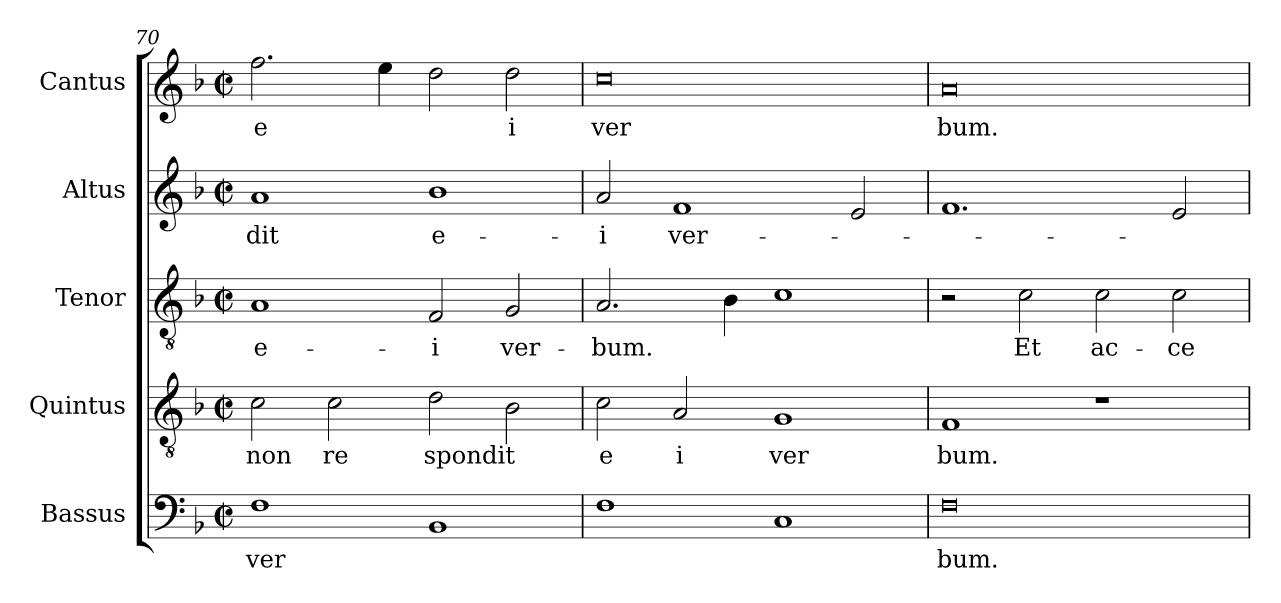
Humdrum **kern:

**kern	**text	**kern	**text	**kern	**text	**kern	**text	**kern	**text
*part5	*part5	*part4	*part4	*part3	*part3	*part2	*part2	*part1	*part1
*staff5	*staff5	*staff4	*staff4	*staff3	*staff3	*staff2	*staff2	*staff1	*staff1
*I"Bassus	*	*I"Quintus	*	*I"Tenor	*	*I"Altus	*	*I"Cantus	*
!!LO:LB:g=z
*clefF4	*	*clefGv2	*	*clefGv2	*	*clefG2	*	*clefG2	*
*k[b-]	*	*k[b-]	*	*k[b-]	*	*k[b-]	*	*k[b-]	*
*F:	*	*F:	*	*F:	*	*F:	*	*F:	*
*M2/2	*	*M2/2	*	*M2/2	*	*M2/2	*	*M2/2	*
*met(c|)	*	*met(c|)	*	*met(c|)	*	*met(c|)	*	*met(c|)	*
=70	=70	=70	=70	=70	=70	=70	=70	=70	=70
!	!LO:LY:b:cj	!	!LO:LY:b:cj	!	!LO:LY:b:cj	!	!LO:LY:b:cj	!	!LO:LY:b:cj
1F	ver	2c\	non	1A	e-	1a	dit	2.ff\	e
!	!	!	!LO:LY:b:cj	!	!	!	!	!	!
.	.	2c\	re	.	.	.	.	.	.
.	.	.	.	.	.	.	.	4ee\	.
!	!	!	!LO:LY:b:cj	!	!LO:LY:b:cj	!	!LO:LY:b:cj	!	!
1BB-	.	2d\	spondit	2F/	-i	1b-	e-	2dd\	.
!	!	!	!	!	!LO:LY:b:cj	!	!	!	!LO:LY:b:cj
.	.	2B-\	.	2G/	ver-	.	.	2dd\	i
=71	=71	=71	=71	=71	=71	=71	=71	=71	=71
!	!	!	!LO:LY:b:cj	!	!LO:LY:b	!	!LO:LY:b:cj	!	!LO:LY:b:cj
1F	.	2c\	e	2.A/	-bum.	2a/	-i	0cc	ver
!	!	!	!LO:LY:b:cj	!	!	!	!LO:LY:b:cj	!	!
.	.	2A/	i	.	.	1f	ver-	.	.
.	.	.	.	4B-\	.	.	.	.	.
!	!	!	!LO:LY:b:cj	!	!	!	!	!	!
1C	.	1G	ver	1c	.	.	.	.	.
.	.	.	.	.	.	2e/	.	.	.
=72	=72	=72	=72	=72	=72	=72	=72	=72	=72
!	!LO:LY:b:cj	!	!LO:LY:b:cj	!	!	!	!	!	!LO:LY:b:cj
0F	bum.	1F	bum.	2r	.	1.f	.	0a	bum.
!	!	!	!	!	!LO:LY:b:cj	!	!	!	!
.	.	.	.	2c\	Et	.	.	.	.
!	!	!	!	!	!LO:LY:b:cj	!	!	!	!
.	.	1r	.	2c\	ac-	.	.	.	.
!	!	!	!	!	!LO:LY:b:cj	!	!	!	!
.	.	.	.	2c\	-ce-	2e/	.	.	.
=	=	=	=	=	=	=	=	=	=
*-	*-	*-	*-	*-	*-	*-	*-	*-	*-
